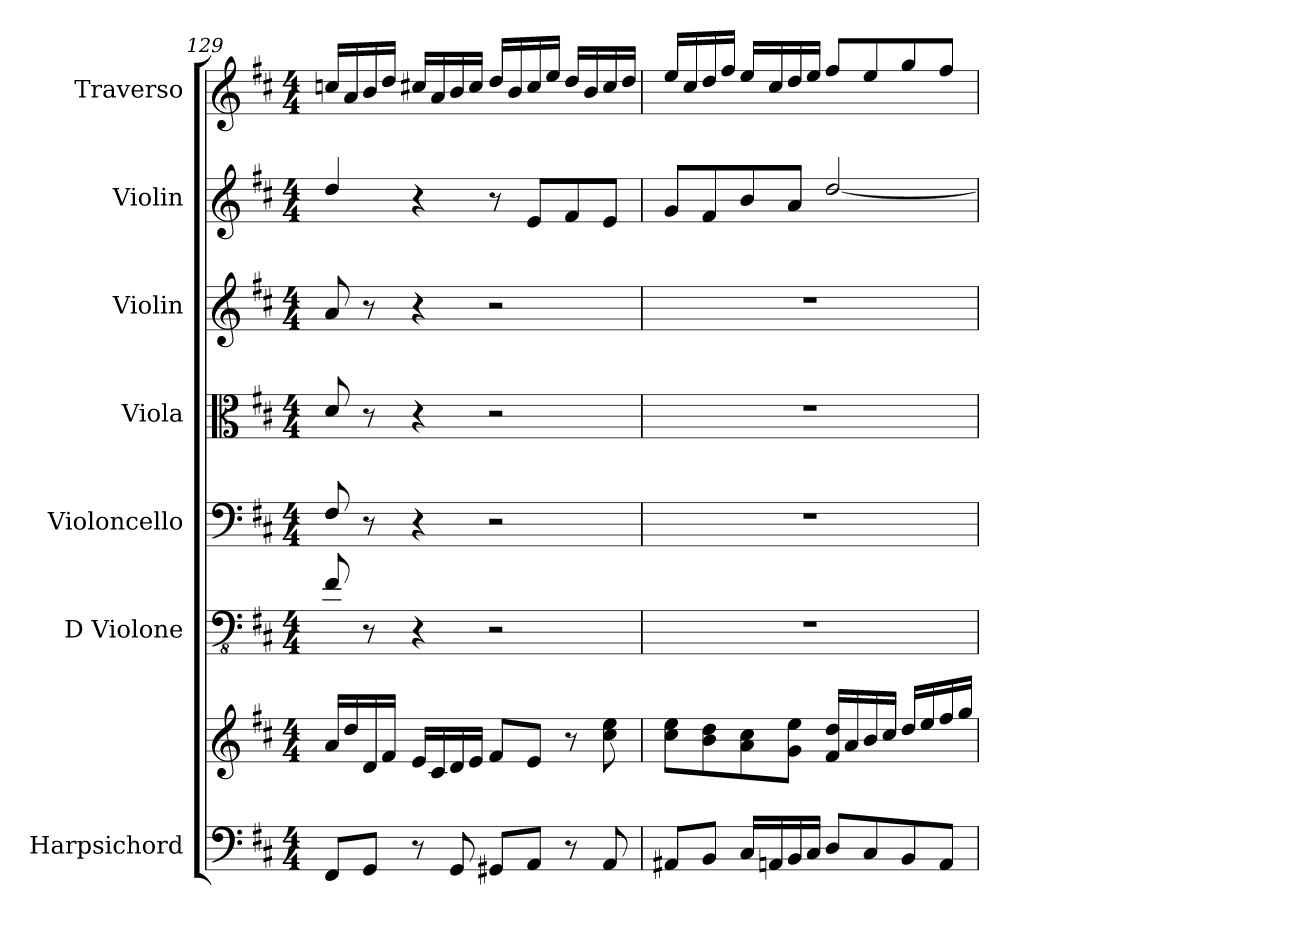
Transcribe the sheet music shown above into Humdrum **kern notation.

**kern	**kern	**kern	**kern	**kern	**kern	**kern	**kern
*part7	*part7	*part6	*part5	*part4	*part3	*part2	*part1
*staff8	*staff7	*staff6	*staff5	*staff4	*staff3	*staff2	*staff1
*I"Harpsichord	*	*I"D Violone	*I"Violoncello	*I"Viola	*I"Violin	*I"Violin	*I"Traverso
*I'Hch.	*	*I'D Vne.	*I'Vc.	*I'Vla.	*I'Vln.	*I'Vln.	*I'Trv.
!!LO:PB:g=z
*clefF4	*clefG2	*clefFv4	*clefF4	*clefC3	*clefG2	*clefG2	*clefG2
*	*	*ITrd7c12	*	*	*	*	*
*k[f#c#]	*k[f#c#]	*k[f#c#]	*k[f#c#]	*k[f#c#]	*k[f#c#]	*k[f#c#]	*k[f#c#]
*M4/4	*M4/4	*M4/4	*M4/4	*M4/4	*M4/4	*M4/4	*M4/4
=129	=129	=129	=129	=129	=129	=129	=129
8FF#/L	16a/LL	8FF#/	8F#/	8d/	8a/	4dd/	16ccn/LL
.	16dd/	.	.	.	.	.	16a/
8GG/J	16d/	8r	8r	8r	8r	.	16b/
.	16f#/JJ	.	.	.	.	.	16dd/JJ
8r	16e/LL	4r	4r	4r	4r	4r	16cc#X/LL
.	16c#/	.	.	.	.	.	16a/
8GG/	16d/	.	.	.	.	.	16b/
.	16e/JJ	.	.	.	.	.	16cc#/JJ
8GG#X/L	8f#/L	2r	2r	2r	2r	8r	16dd/LL
.	.	.	.	.	.	.	16b/
8AA/J	8e/J	.	.	.	.	8e/L	16cc#/
.	.	.	.	.	.	.	16ee/JJ
8r	8r	.	.	.	.	8f#/	16dd/LL
.	.	.	.	.	.	.	16b/
8AA/	8cc#\ 8ee\	.	.	.	.	8e/J	16cc#/
.	.	.	.	.	.	.	16dd/JJ
=130	=130	=130	=130	=130	=130	=130	=130
8AA#X/L	8cc#\ 8ee\L	1r	1r	1r	1r	8g/L	16ee/LL
.	.	.	.	.	.	.	16cc#/
8BB/J	8b\ 8dd\	.	.	.	.	8f#/	16dd/
.	.	.	.	.	.	.	16ff#/JJ
16C#/LL	8a\ 8cc#\	.	.	.	.	8b/	16ee/LL
16AAn/	.	.	.	.	.	.	16cc#/
16BB/	8g\ 8ee\J	.	.	.	.	8a/J	16dd/
16C#/JJ	.	.	.	.	.	.	16ee/JJ
8D/L	16f#/ 16dd/LL	.	.	.	.	[2dd/	8ff#/L
.	16a/	.	.	.	.	.	.
8C#/	16b/	.	.	.	.	.	8ee/
.	16cc#/JJ	.	.	.	.	.	.
8BB/	16dd/LL	.	.	.	.	.	8gg/
.	16ee/	.	.	.	.	.	.
8AA/J	16ff#/	.	.	.	.	.	8ff#/J
.	16gg/JJ	.	.	.	.	.	.
=	=	=	=	=	=	=	=
*-	*-	*-	*-	*-	*-	*-	*-
